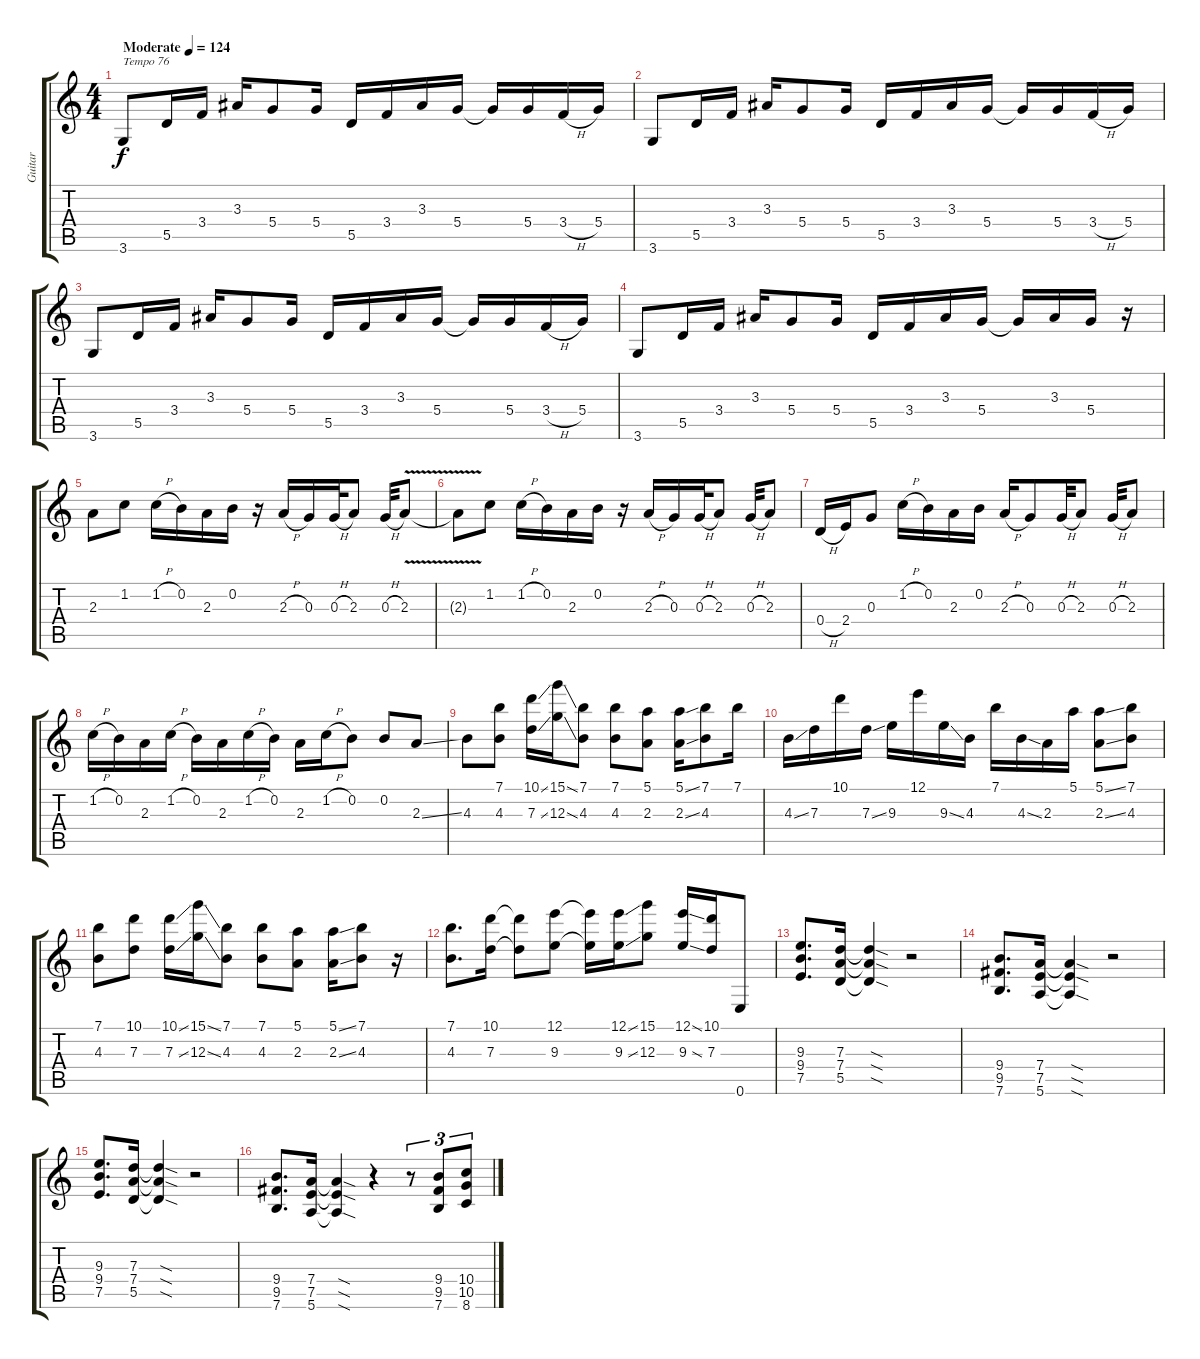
\track ("Guitar" "Guitar") {instrument overdrivenguitar}
\staff {score tabs}
\tuning (E4 B3 G3 D3 A2 E2) {hide}
\ts (4 4)
\tempo (124 "Moderate")
\tempo 76
\tempo (124 "Moderate")
\clef g2
\ks c
3.6.8{txt "Tempo 76" dy f instrument electricguitarmuted} 5.5.16 3.4.16 3.3.16 5.4.8 5.4.16 5.5.16 3.4.16 3.3.16 5.4.16 5.4{t}.16 5.4.16 3.4{h}.16 5.4.16 |
3.6.8 5.5.16 3.4.16 3.3.16 5.4.8 5.4.16 5.5.16 3.4.16 3.3.16 5.4.16 5.4{t}.16 5.4.16 3.4{h}.16 5.4.16 |
3.6.8 5.5.16 3.4.16 3.3.16 5.4.8 5.4.16 5.5.16 3.4.16 3.3.16 5.4.16 5.4{t}.16 5.4.16 3.4{h}.16 5.4.16 |
3.6.8 5.5.16 3.4.16 3.3.16 5.4.8 5.4.16 5.5.16 3.4.16 3.3.16 5.4.16 5.4{t}.16 3.3.16 5.4.16 r.16 |
2.3.8 1.2.8 1.2{h}.16 0.2.16 2.3.16 0.2.16 r.16 2.3{h}.16 0.3.16 0.3{h}.32 2.3.8 0.3{h}.32 2.3{v}.8 |
2.3{t}.8 1.2.8 1.2{h}.16 0.2.16 2.3.16 0.2.16 r.16 2.3{h}.16 0.3.16 0.3{h}.32 2.3.8 0.3{h}.32 2.3.8 |
0.4{h}.16 2.4.16 0.3.8 1.2{h}.16 0.2.16 2.3.16 0.2.16 2.3{h}.16 0.3.8 0.3{h}.32 2.3.8 0.3{h}.32 2.3.8 |
1.2{h}.16 0.2.16 2.3.16 1.2{h}.16 0.2.16 2.3.16 1.2{h}.16 0.2.16 2.3.16 1.2{h}.16 0.2.8 0.2.8 2.3{ss}.8 |
4.3.8 (7.1 4.3).8 (10.1{ss} 7.3{ss}).16 (15.1{ss} 12.3{ss}).16 (7.1 4.3).8 (7.1 4.3).8 (5.1 2.3).8 (5.1{ss} 2.3{ss}).16 (7.1 4.3).8 7.1.16 |
4.3{ss}.16 7.3.16 10.1.16 7.3{ss}.16 9.3.16 12.1.16 9.3{ss}.16 4.3.16 7.1.16 4.3{ss}.16 2.3.16 5.1.16 (5.1{ss} 2.3{ss}).8 (7.1 4.3).8 |
(7.1 4.3).8 (10.1 7.3).8 (10.1{ss} 7.3{ss}).16 (15.1{ss} 12.3{ss}).16 (7.1 4.3).8 (7.1 4.3).8 (5.1 2.3).8 (5.1{ss} 2.3{ss}).16 (7.1 4.3).8 r.16 |
(7.1 4.3).8{d} (10.1 7.3).16 (10.1{t} 7.3{t}).8 (12.1 9.3).8 (12.1{t} 9.3{t}).16 (12.1{ss} 9.3{ss}).16 (15.1 12.3).8 (12.1{ss} 9.3{ss}).16 (10.1 7.3).16 0.6.8 |
(9.3 9.4 7.5).8{d instrument overdrivenguitar} (7.3 7.4 5.5).16 (7.3{sod t} 7.4{sod t} 5.5{sod t}).4 r.2 |
(9.4 9.5 7.6).8{d} (7.4 7.5 5.6).16 (7.4{sod t} 7.5{sod t} 5.6{sod t}).4 r.2 |
(9.3 9.4 7.5).8{d} (7.3 7.4 5.5).16 (7.3{sod t} 7.4{sod t} 5.5{sod t}).4 r.2 |
(9.4 9.5 7.6).8{d} (7.4 7.5 5.6).16 (7.4{sod t} 7.5{sod t} 5.6{sod t}).4 r.4 r.8{tu (3 2)} (9.4 9.5 7.6).8{tu (3 2)} (10.4 10.5 8.6).8{tu (3 2)}
